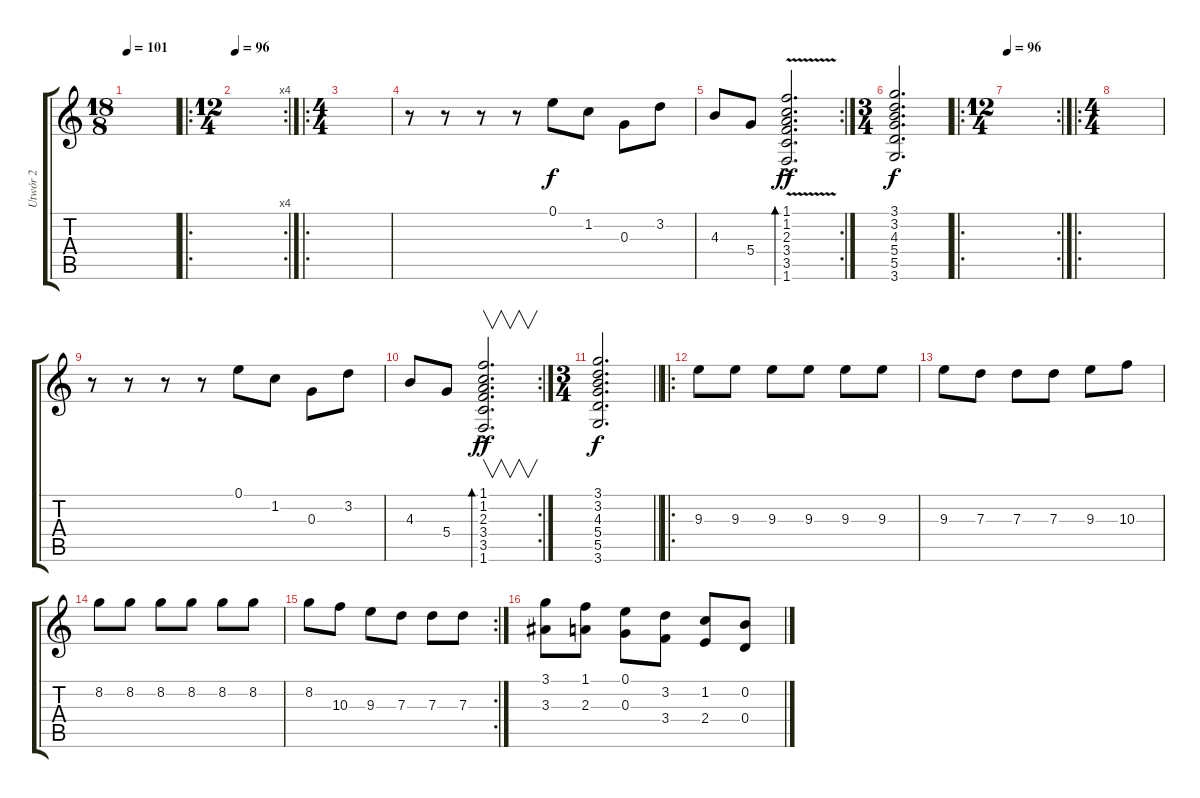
\track ("Utwór 2" "Utwór 2") {instrument electricguitarjazz}
\staff {score tabs}
\tuning (E4 B3 G3 D3 A2 E2) {hide}
\ts (18 8)
\section ("" "")
\tempo 101
\clef g2
\ks c
|
\ro
\rc 4
\ts (12 4)
\tempo 96
|
\ro
\ts (4 4)
|
r.8 r.8 r.8 r.8 0.1.8 1.2.8 0.3.8 3.2.8 |
\rc 2
4.3.8 5.4.8 (1.1{ac} 1.2{ac} 2.3{v ac} 3.4{ac} 3.5{ac} 1.6{ac}).2{d bd 120 dy ff} |
\ts (3 4)
(3.1 3.2 4.3 5.4 5.5 3.6).2{d dy f} |
\ro
\rc 2
\ts (12 4)
\tempo 96
|
\ro
\ts (4 4)
|
r.8 r.8 r.8 r.8 0.1.8 1.2.8 0.3.8 3.2.8 |
\rc 2
4.3.8 5.4.8 (1.1{ac} 1.2{ac} 2.3{ac} 3.4{ac} 3.5{ac} 1.6{ac}).2{v d bd 120 dy ff} |
\ts (3 4)
\barLineRight lightlight
(3.1 3.2 4.3 5.4 5.5 3.6).2{d dy f} |
\ro
\section ("" "")
9.3.8{volume 13 instrument distortionguitar} 9.3.8 9.3.8 9.3.8 9.3.8 9.3.8 |
9.3.8 7.3.8 7.3.8 7.3.8 9.3.8 10.3.8 |
8.2.8 8.2.8 8.2.8 8.2.8 8.2.8 8.2.8 |
\rc 2
8.2.8 10.3.8 9.3.8 7.3.8 7.3.8 7.3.8 |
(3.1 3.3).8{instrument electricguitarjazz} (1.1 2.3).8 (0.1 0.3).8 (3.2 3.4).8 (1.2 2.4).8 (0.2 0.4).8
